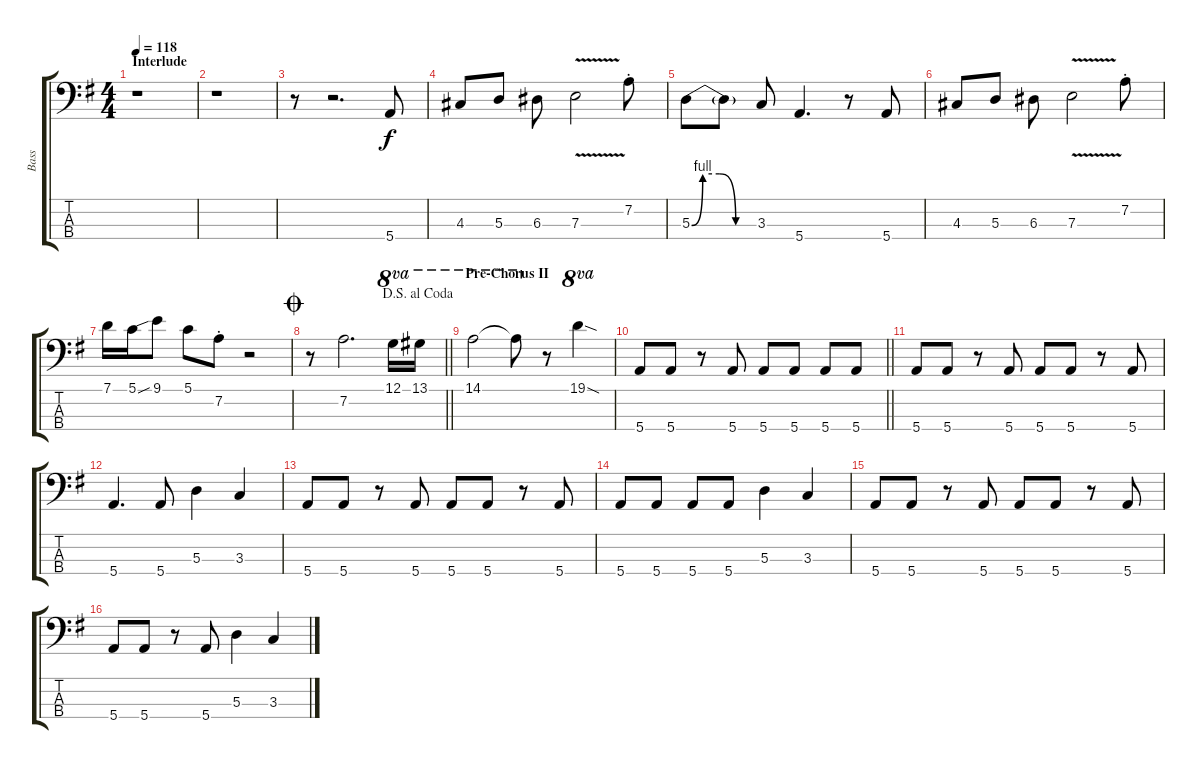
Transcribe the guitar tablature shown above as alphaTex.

\track ("Bass" "Bass") {instrument electricbassfinger}
\staff {score tabs}
\tuning (G2 D2 A1 E1) {hide}
\ts (4 4)
\section ("" "Interlude")
\tempo 118
\clef f4
\ks g
r.1{dy f} |
r.1 |
r.8 r.2{d} 5.4.8 |
4.3.8 5.3.8 6.3.8 7.3{v}.2 7.2{st}.8 |
5.3{be (custom 0 0 10 4 25 4 40 0 60 0)}.8 5.3{t}.8 3.3.8 5.4.4{d} r.8 5.4.8 |
4.3.8 5.3.8 6.3.8 7.3{v}.2 7.2{st}.8 |
7.1.16 5.1.16 9.1{sib}.8 5.1.8 7.2{st}.8 r.2 |
\jump coda
\jump dalsegnoalcoda
\barLineRight lightlight
r.8 7.2.2{d} 12.1.16{ot 8va} 13.1.16{ot 8va} |
\section ("" "Pre-Chorus II")
14.1.2{ot 8va} 14.1{t}.8{ot 8va} r.8 19.1{sod}.4{ot 8va} |
\barLineRight lightlight
5.4.8 5.4.8 r.8 5.4.8 5.4.8 5.4.8 5.4.8 5.4.8 |
5.4.8 5.4.8 r.8 5.4.8 5.4.8 5.4.8 r.8 5.4.8 |
5.4.4{d} 5.4.8 5.3.4 3.3.4 |
5.4.8 5.4.8 r.8 5.4.8 5.4.8 5.4.8 r.8 5.4.8 |
5.4.8 5.4.8 5.4.8 5.4.8 5.3.4 3.3.4 |
5.4.8 5.4.8 r.8 5.4.8 5.4.8 5.4.8 r.8 5.4.8 |
5.4.8 5.4.8 r.8 5.4.8 5.3.4 3.3.4
